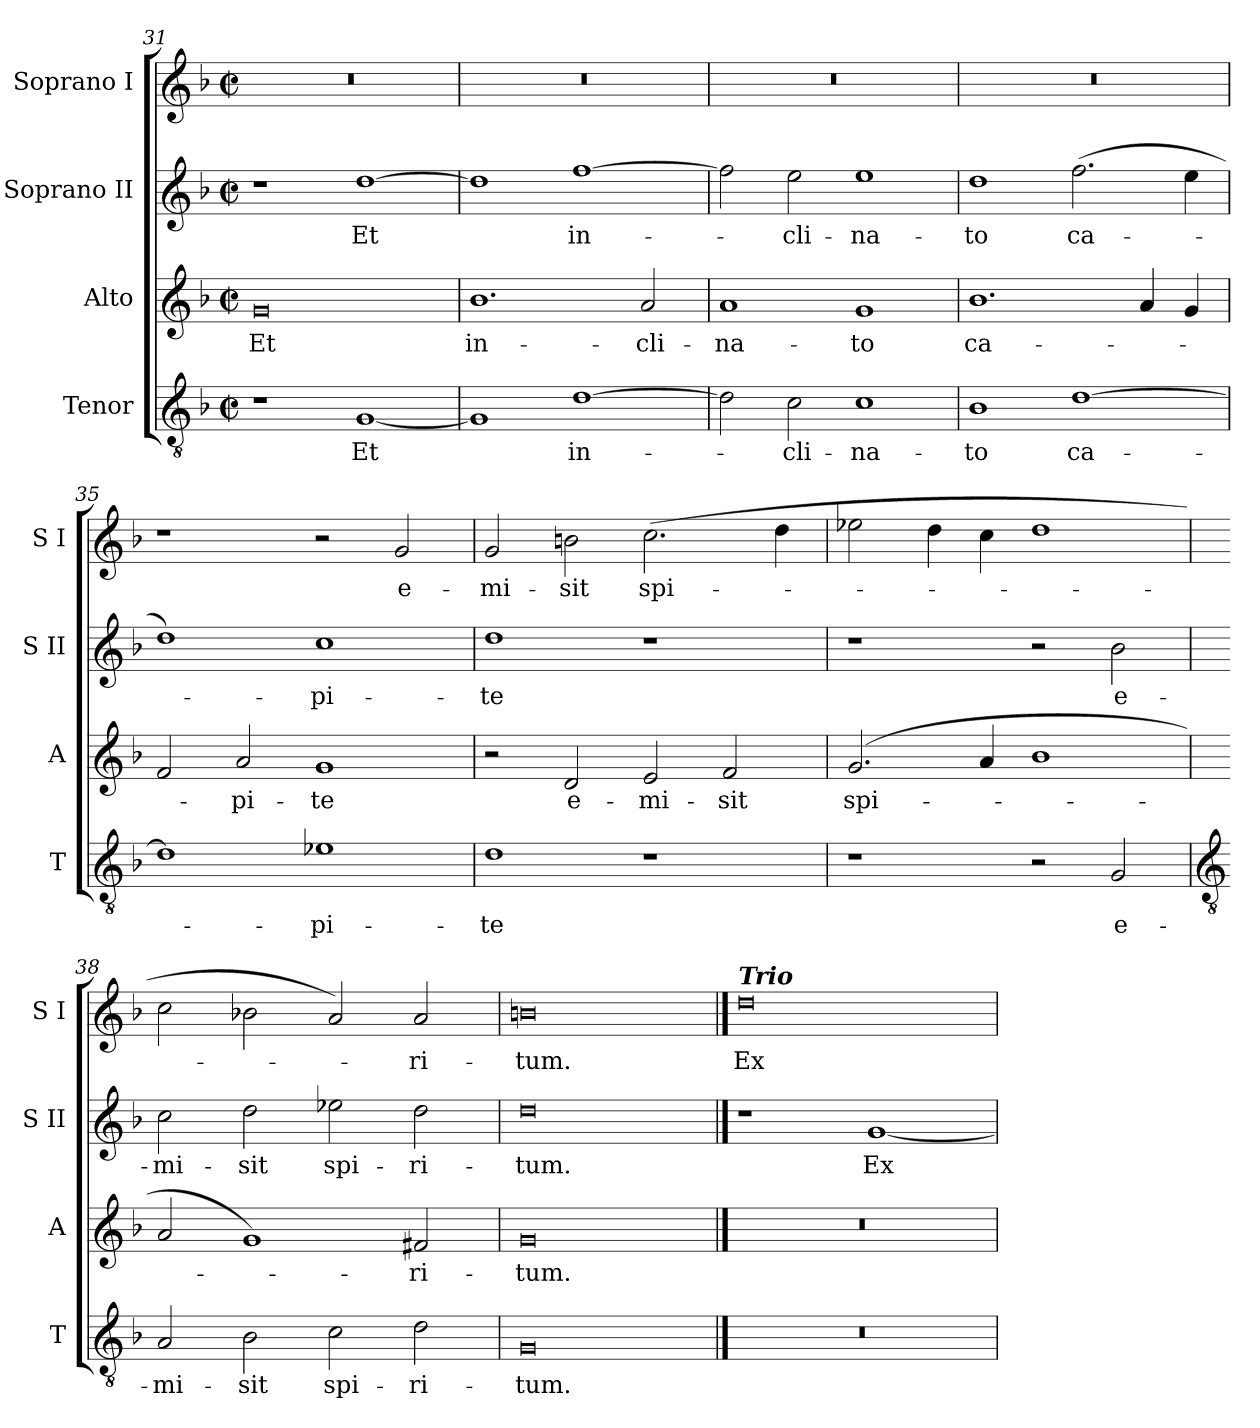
**kern	**text	**kern	**text	**kern	**text	**kern	**text
*part4	*part4	*part3	*part3	*part2	*part2	*part1	*part1
*staff4	*staff4	*staff3	*staff3	*staff2	*staff2	*staff1	*staff1
*I"Tenor	*	*I"Alto	*	*I"Soprano II	*	*I"Soprano I	*
*I'T	*	*I'A	*	*I'S II	*	*I'S I	*
!!LO:LB:g=z
*clefGv2	*	*clefG2	*	*clefG2	*	*clefG2	*
*k[b-]	*	*k[b-]	*	*k[b-]	*	*k[b-]	*
*F:	*	*F:	*	*F:	*	*F:	*
*M4/2	*	*M4/2	*	*M4/2	*	*M4/2	*
*met(c|)	*	*met(c|)	*	*met(c|)	*	*met(c|)	*
=31	=31	=31	=31	=31	=31	=31	=31
!	!	!	!LO:LY:b	!	!	!	!
1r	.	0g	Et	1r	.	0r	.
!	!LO:LY:b	!	!	!	!LO:LY:b	!	!
[1G	Et	.	.	[1dd	Et	.	.
=32	=32	=32	=32	=32	=32	=32	=32
!	!	!	!LO:LY:b	!	!	!	!
1G]	.	1.b-	in-	1dd]	.	0r	.
!	!LO:LY:b	!	!	!	!LO:LY:b	!	!
[1d	in-	.	.	[1ff	in-	.	.
!	!	!	!LO:LY:b	!	!	!	!
.	.	2a	-cli-	.	.	.	.
=33	=33	=33	=33	=33	=33	=33	=33
!	!	!	!LO:LY:b	!	!	!	!
2d]	.	1a	-na-	2ff]	.	0r	.
!	!LO:LY:b	!	!	!	!LO:LY:b	!	!
2c	cli-	.	.	2ee	cli-	.	.
!	!LO:LY:b	!	!LO:LY:b	!	!LO:LY:b	!	!
1c	-na-	1g	-to	1ee	-na-	.	.
=34	=34	=34	=34	=34	=34	=34	=34
!	!LO:LY:b	!	!LO:LY:b	!	!LO:LY:b	!	!
1B-	-to	1.b-	ca-	1dd	-to	0r	.
!	!LO:LY:b	!	!	!	!LO:LY:b	!	!
[1d	ca-	.	.	(>2.ff	ca-	.	.
.	.	4a	.	.	.	.	.
.	.	4g	.	4ee	.	.	.
=35	=35	=35	=35	=35	=35	=35	=35
1d]	.	2f	.	1dd)	.	1r	.
!	!	!	!LO:LY:b	!	!	!	!
.	.	2a	pi-	.	.	.	.
!	!LO:LY:b	!	!LO:LY:b	!	!LO:LY:b	!	!
1e-X	pi-	1g	-te	1cc	pi-	2r	.
!	!	!	!	!	!	!	!LO:LY:b
.	.	.	.	.	.	2g	e-
=36	=36	=36	=36	=36	=36	=36	=36
!	!LO:LY:b	!	!	!	!LO:LY:b	!	!LO:LY:b
1d	-te	2r	.	1dd	-te	2g	-mi-
!	!	!	!LO:LY:b	!	!	!	!LO:LY:b
.	.	2d	e-	.	.	2bn	-sit
!	!	!	!LO:LY:b	!	!	!	!LO:LY:b
1r	.	2e	-mi-	1r	.	(>2.cc	spi-
!	!	!	!LO:LY:b	!	!	!	!
.	.	2f	-sit	.	.	.	.
.	.	.	.	.	.	4dd	.
=37	=37	=37	=37	=37	=37	=37	=37
!	!	!	!LO:LY:b	!	!	!	!
1r	.	(<2.g	spi-	1r	.	2ee-X	.
.	.	.	.	.	.	4dd	.
.	.	4a	.	.	.	4cc	.
2r	.	1b-	.	2r	.	1dd	.
!	!LO:LY:b	!	!	!	!LO:LY:b	!	!
2G	e-	.	.	2b-	e-	.	.
!!LO:LB:g=z
=38	=38	=38	=38	=38	=38	=38	=38
*clefGv2	*	*	*	*	*	*	*
!	!LO:LY:b	!	!	!	!LO:LY:b	!	!
2A	-mi-	2a	.	2cc	-mi-	2cc	.
!	!LO:LY:b	!	!	!	!LO:LY:b	!	!
2B-	-sit	1g)	.	2dd	-sit	2b-X	.
!	!LO:LY:b	!	!	!	!LO:LY:b	!	!
2c	spi-	.	.	2ee-X	spi-	2a)	.
!	!LO:LY:b	!	!LO:LY:b	!	!LO:LY:b	!	!LO:LY:b
2d	-ri-	2f#X	ri-	2dd	-ri-	2a	ri-
=39	=39	=39	=39	=39	=39	=39	=39
!	!LO:LY:b	!	!LO:LY:b	!	!LO:LY:b	!	!LO:LY:b
0G	-tum.	0g	-tum.	0dd	-tum.	0bn	-tum.
==40	==40	==40	==40	==40	==40	==40	==40
!	!	!	!	!	!	!LO:TX:a:Bi:t=Trio	!
!	!	!	!	!	!	!	!LO:LY:b
0r	.	0r	.	1r	.	0dd	Ex-
!	!	!	!	!	!LO:LY:b	!	!
.	.	.	.	[1g	Ex-	.	.
=	=	=	=	=	=	=	=
*-	*-	*-	*-	*-	*-	*-	*-
